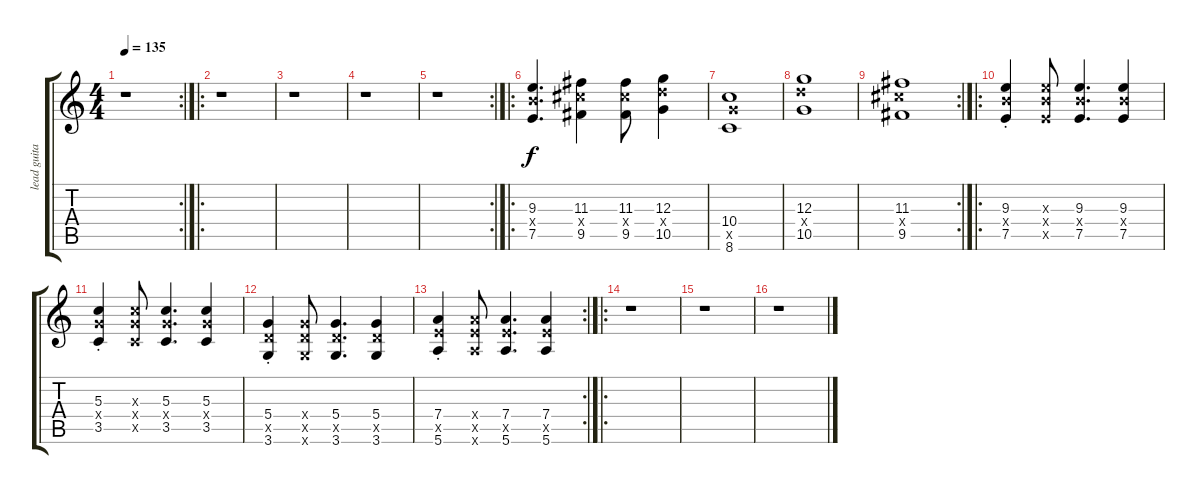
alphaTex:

\track ("lead guitar" "lead guita") {instrument distortionguitar}
\staff {score tabs}
\tuning (E4 B3 G3 D3 A2 E2) {hide}
\rc 2
\ts (4 4)
\tempo 135
\clef g2
\ks c
r.1{dy f} |
\ro
r.1 |
r.1 |
r.1 |
\rc 2
r.1 |
\ro
(9.3 9.4{x} 7.5).4{d} (11.3 11.4{x} 9.5).4 (11.3 11.4{x} 9.5).8 (12.3 12.4{x} 10.5).4 |
(10.4 10.5{x} 8.6).1 |
(12.3 12.4{x} 10.5).1 |
\rc 2
(11.3 11.4{x} 9.5).1 |
\ro
(9.3{st} 9.4{st x} 7.5{st}).4 (9.3{x} 9.4{x} 7.5{x}).8 (9.3 9.4{x} 7.5).4{d} (9.3 9.4{x} 7.5).4 |
(5.3{st} 5.4{st x} 3.5{st}).4 (5.3{x} 5.4{x} 3.5{x}).8 (5.3 5.4{x} 3.5).4{d} (5.3 5.4{x} 3.5).4 |
(5.4{st} 5.5{st x} 3.6{st}).4 (5.4{x} 5.5{x} 3.6{x}).8 (5.4 5.5{x} 3.6).4{d} (5.4 5.5{x} 3.6).4 |
\rc 2
(7.4{st} 7.5{st x} 5.6{st}).4 (7.4{x} 7.5{x} 5.6{x}).8 (7.4 7.5{x} 5.6).4{d} (7.4 7.5{x} 5.6).4 |
\ro
r.1 |
r.1 |
r.1
